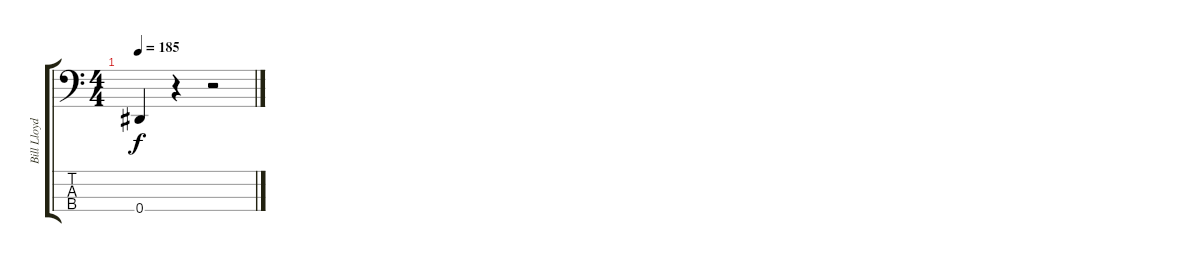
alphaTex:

\track ("Bill Lloyd" "Bill Lloyd") {instrument electricbasspick}
\staff {score tabs}
\tuning (Gb2 Db2 Ab1 Eb1) {hide}
\ts (4 4)
\tempo 185
\clef f4
\ks c
0.4.4{dy f} r.4 r.2
